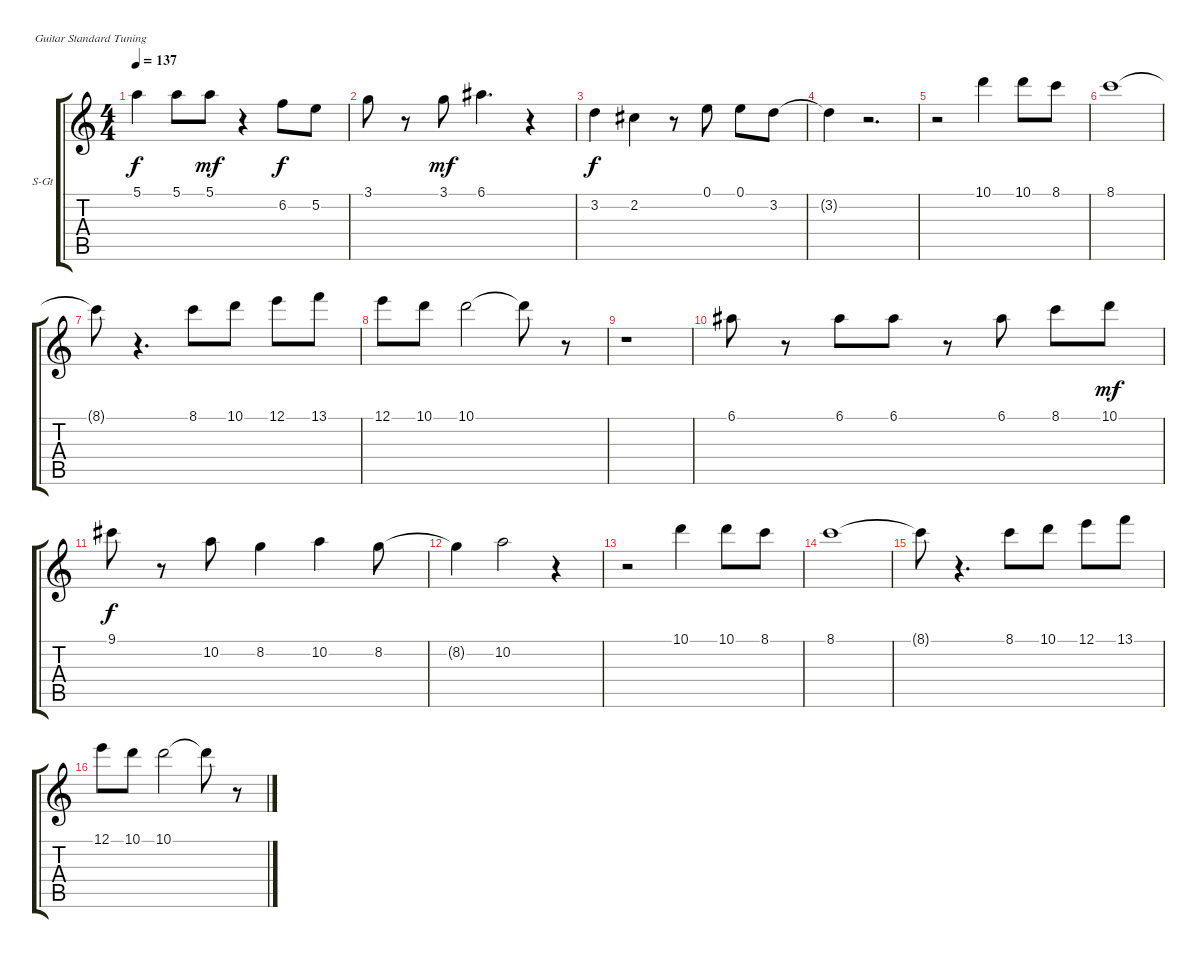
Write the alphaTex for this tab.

\bracketExtendMode groupsimilarinstruments
\firstSystemTrackNameOrientation horizontal
\otherSystemsTrackNameOrientation horizontal
\track ("Æ®·¢ 5" "S-Gt") {instrument acousticguitarsteel}
\staff {score tabs}
\tuning (E4 B3 G3 D3 A2 E2)
\ts (4 4)
\tempo 137
\clef g2
\ks c
5.1.4{dy f} 5.1.8 5.1.8{dy mf} r.4 6.2.8{dy f} 5.2.8 |
3.1.8 r.8 3.1.8{dy mf} 6.1.4{d} r.4 |
3.2.4{dy f} 2.2.4 r.8 0.1.8 0.1.8 3.2.8 |
3.2{t}.4 r.2{d} |
r.2 10.1.4 10.1.8 8.1.8 |
8.1.1 |
8.1{t}.8 r.4{d} 8.1.8 10.1.8 12.1.8 13.1.8 |
12.1.8 10.1.8 10.1.2 10.1{t}.8 r.8 |
r.1 |
6.1.8 r.8 6.1.8 6.1.8 r.8 6.1.8 8.1.8 10.1.8{dy mf} |
9.1.8{dy f} r.8 10.2.8 8.2.4 10.2.4 8.2.8 |
8.2{t}.4 10.2.2 r.4 |
r.2 10.1.4 10.1.8 8.1.8 |
8.1.1 |
8.1{t}.8 r.4{d} 8.1.8 10.1.8 12.1.8 13.1.8 |
12.1.8 10.1.8 10.1.2 10.1{t}.8 r.8
